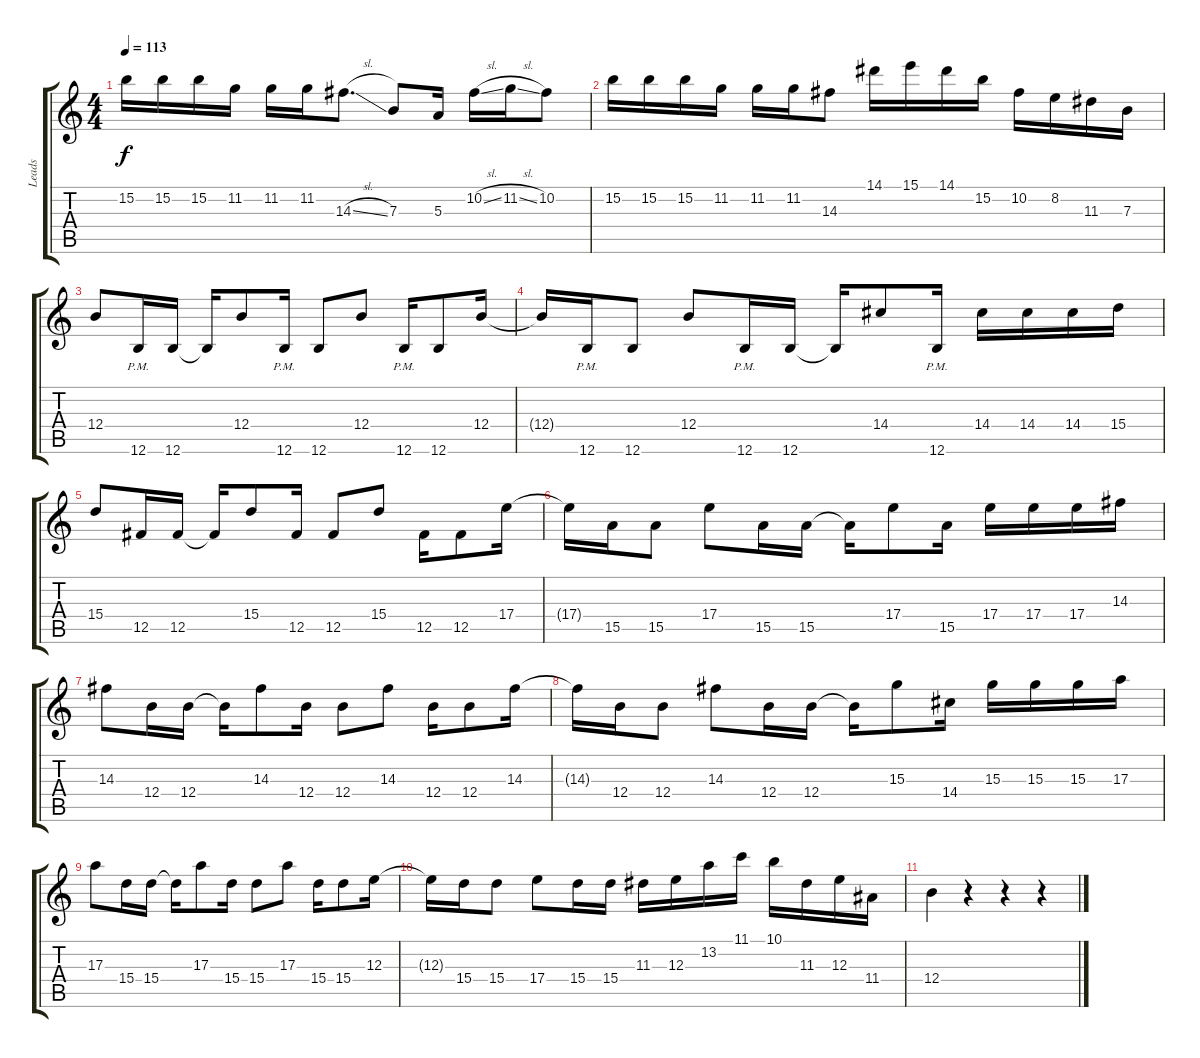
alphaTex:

\track ("Leads" "Leads") {instrument overdrivenguitar}
\staff {score tabs}
\tuning (Db4 Ab3 E3 B2 Gb2 B1) {hide}
\ts (4 4)
\tempo 113
\clef g2
\ks c
15.2.16{dy f} 15.2.16 15.2.16 11.2.16 11.2.16 11.2.16 14.3{sl}.8{d} 7.3.8 5.3.16 10.2{sl}.16 11.2{sl}.16 10.2.8 |
15.2.16 15.2.16 15.2.16 11.2.16 11.2.16 11.2.16 14.3.8 14.1.16 15.1.16 14.1.16 15.2.16 10.2.16 8.2.16 11.3.16 7.3.16 |
12.4.8 12.6{pm}.16 12.6.16 12.6{t}.16 12.4.8 12.6{pm}.16 12.6.8 12.4.8 12.6{pm}.16 12.6.8 12.4.16 |
12.4{t}.16 12.6{pm}.16 12.6.8 12.4.8 12.6{pm}.16 12.6.16 12.6{t}.16 14.4.8 12.6{pm}.16 14.4.16 14.4.16 14.4.16 15.4.16 |
15.4.8 12.5.16 12.5.16 12.5{t}.16 15.4.8 12.5.16 12.5.8 15.4.8 12.5.16 12.5.8 17.4.16 |
17.4{t}.16 15.5.16 15.5.8 17.4.8 15.5.16 15.5.16 15.5{t}.16 17.4.8 15.5.16 17.4.16 17.4.16 17.4.16 14.3.16 |
14.3.8 12.4.16 12.4.16 12.4{t}.16 14.3.8 12.4.16 12.4.8 14.3.8 12.4.16 12.4.8 14.3.16 |
14.3{t}.16 12.4.16 12.4.8 14.3.8 12.4.16 12.4.16 12.4{t}.16 15.3.8 14.4.16 15.3.16 15.3.16 15.3.16 17.3.16 |
17.3.8 15.4.16 15.4.16 15.4{t}.16 17.3.8 15.4.16 15.4.8 17.3.8 15.4.16 15.4.8 12.3.16 |
12.3{t}.16 15.4.16 15.4.8 17.4.8 15.4.16 15.4.16 11.3.16 12.3.16 13.2.16 11.1.16 10.1.16 11.3.16 12.3.16 11.4.16 |
12.4.4 r.4 r.4 r.4
